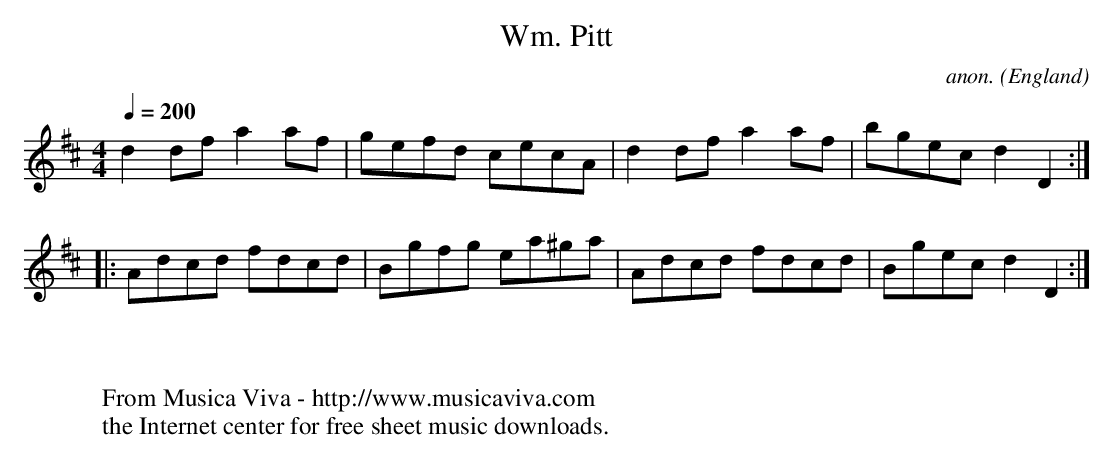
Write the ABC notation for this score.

X:1
T:Wm. Pitt
C:anon.
O:England
M:4/4
L:1/8
Q:1/4=200
K:D
d2dfa2af|gefd cecA|d2dfa2af|bgecd2D2:|
|:Adcd fdcd|Bgfg ea^ga|Adcd fdcd|Bgecd2D2:|
W:
W:
W:  From Musica Viva - http://www.musicaviva.com
W:  the Internet center for free sheet music downloads.
